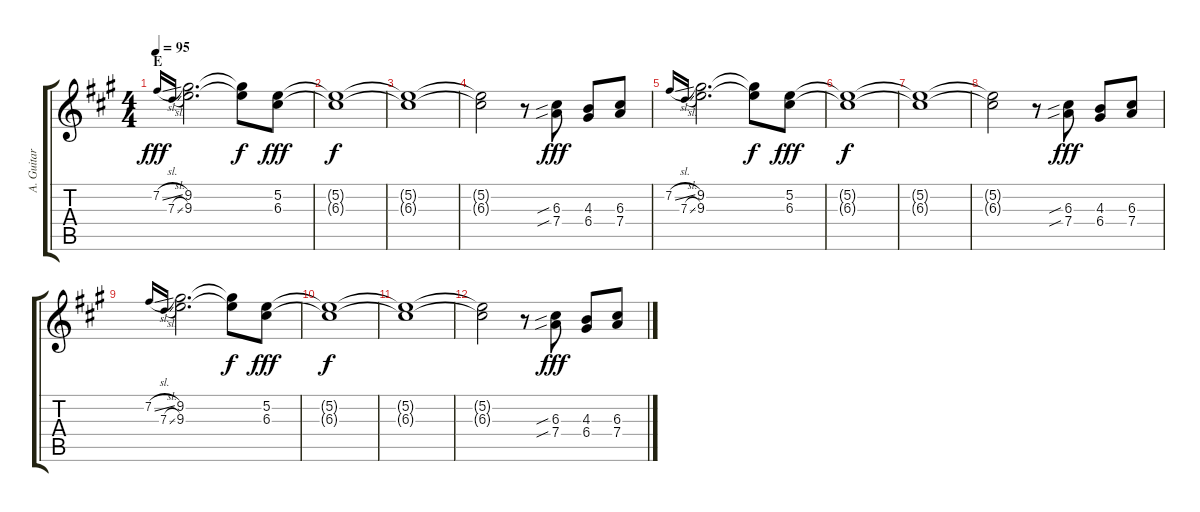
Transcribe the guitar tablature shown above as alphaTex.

\track ("A. Guitar I" "A. Guitar ") {instrument acousticguitarsteel}
\staff {score tabs}
\tuning (E4 B3 G3 D3 A2 E2) {hide}
\ts (4 4)
\section ("" "E")
\tempo 95
\clef g2
\ks a
7.2{sl}.16{gr onbeat dy fff} 7.3{sl}.16{gr onbeat} (9.2 9.3).2{d} (9.2{t} 9.3{t}).8{dy f} (5.2 6.3).8{dy fff} |
(5.2{t} 6.3{t}).1{dy f} |
(5.2{t} 6.3{t}).1 |
(5.2{t} 6.3{t}).2 r.8 (6.3{sib} 7.4{sib}).8{dy fff} (4.3 6.4).8 (6.3 7.4).8 |
7.2{sl}.16{gr onbeat} 7.3{sl}.16{gr onbeat} (9.2 9.3).2{d} (9.2{t} 9.3{t}).8{dy f} (5.2 6.3).8{dy fff} |
(5.2{t} 6.3{t}).1{dy f} |
(5.2{t} 6.3{t}).1 |
(5.2{t} 6.3{t}).2 r.8 (6.3{sib} 7.4{sib}).8{dy fff} (4.3 6.4).8 (6.3 7.4).8 |
7.2{sl}.16{gr onbeat} 7.3{sl}.16{gr onbeat} (9.2 9.3).2{d volume 0} (9.2{t} 9.3{t}).8{dy f} (5.2 6.3).8{dy fff} |
(5.2{t} 6.3{t}).1{dy f} |
(5.2{t} 6.3{t}).1 |
(5.2{t} 6.3{t}).2 r.8 (6.3{sib} 7.4{sib}).8{dy fff} (4.3 6.4).8 (6.3 7.4).8
